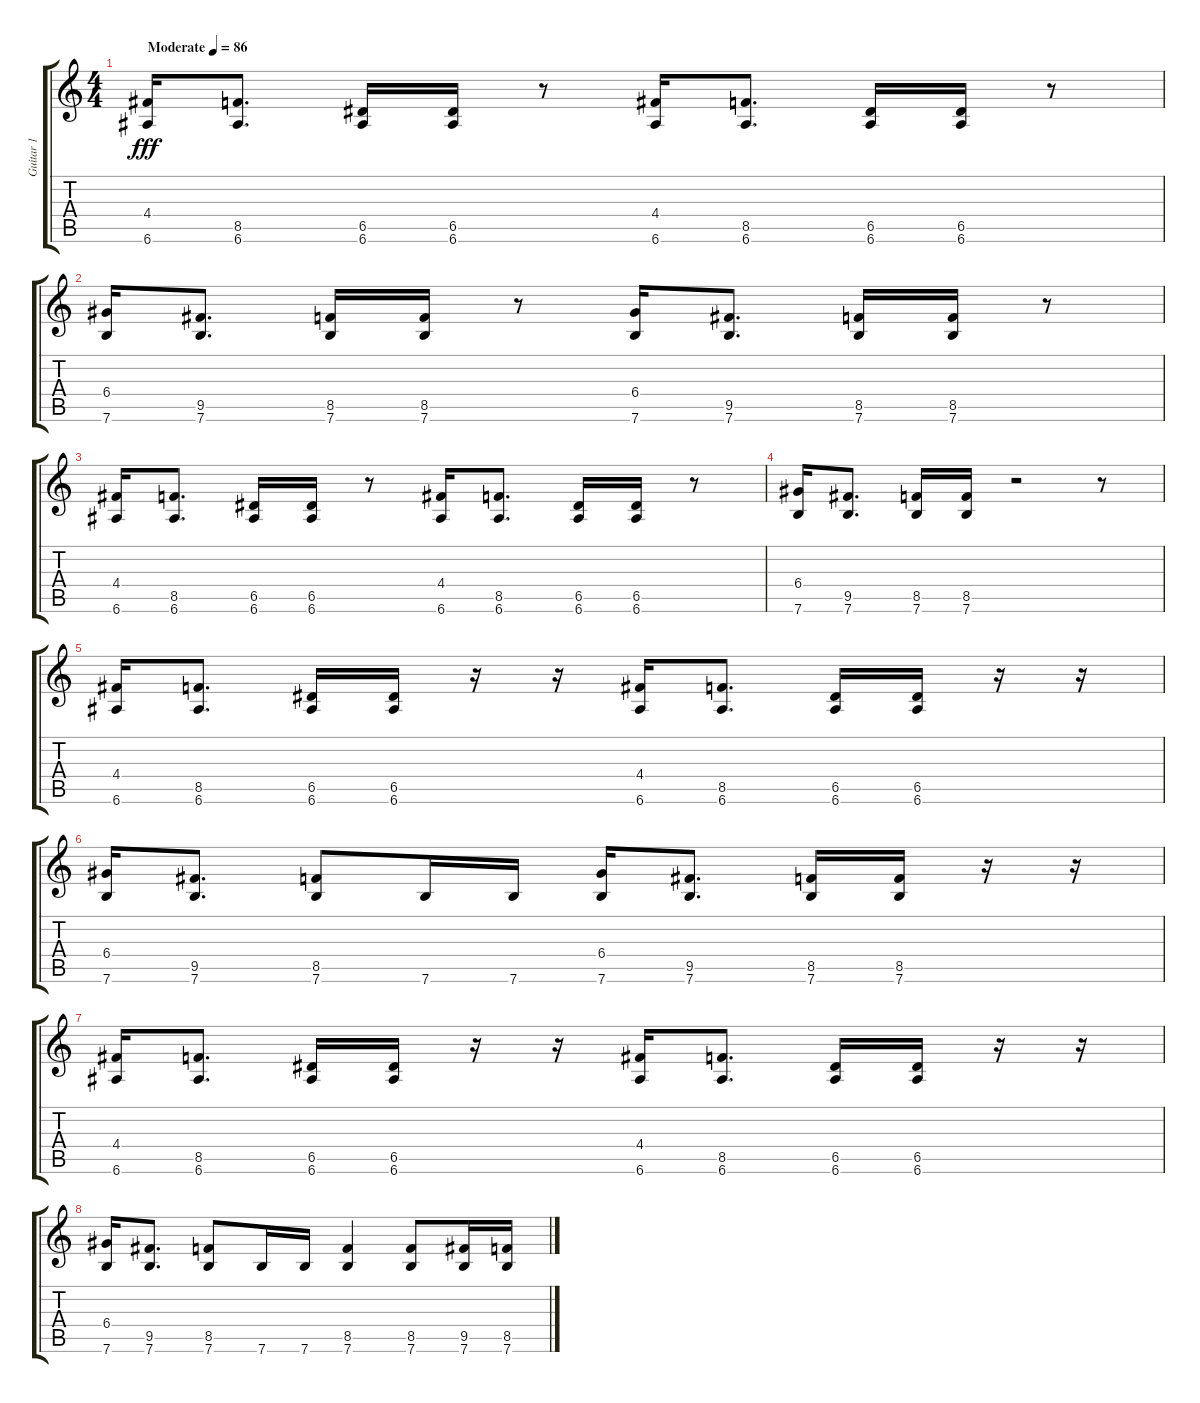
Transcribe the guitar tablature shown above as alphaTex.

\track ("Guitar 1" "Guitar 1") {instrument distortionguitar}
\staff {score tabs}
\tuning (E4 B3 G3 D3 A2 E2) {hide}
\ts (4 4)
\tempo (86 "Moderate")
\clef g2
\ks c
(4.4 6.6).16{dy fff instrument distortionguitar} (8.5 6.6).8{d} (6.5 6.6).16 (6.5 6.6).16 r.8 (4.4 6.6).16 (8.5 6.6).8{d} (6.5 6.6).16 (6.5 6.6).16 r.8 |
(6.4 7.6).16 (9.5 7.6).8{d} (8.5 7.6).16 (8.5 7.6).16 r.8 (6.4 7.6).16 (9.5 7.6).8{d} (8.5 7.6).16 (8.5 7.6).16 r.8 |
(4.4 6.6).16 (8.5 6.6).8{d} (6.5 6.6).16 (6.5 6.6).16 r.8 (4.4 6.6).16 (8.5 6.6).8{d} (6.5 6.6).16 (6.5 6.6).16 r.8 |
(6.4 7.6).16 (9.5 7.6).8{d} (8.5 7.6).16 (8.5 7.6).16 r.2 r.8 |
(4.4 6.6).16 (8.5 6.6).8{d} (6.5 6.6).16 (6.5 6.6).16 r.16 r.16 (4.4 6.6).16 (8.5 6.6).8{d} (6.5 6.6).16 (6.5 6.6).16 r.16 r.16 |
(6.4 7.6).16 (9.5 7.6).8{d} (8.5 7.6).8 7.6.16 7.6.16 (6.4 7.6).16 (9.5 7.6).8{d} (8.5 7.6).16 (8.5 7.6).16 r.16 r.16 |
(4.4 6.6).16 (8.5 6.6).8{d} (6.5 6.6).16 (6.5 6.6).16 r.16 r.16 (4.4 6.6).16 (8.5 6.6).8{d} (6.5 6.6).16 (6.5 6.6).16 r.16 r.16 |
(6.4 7.6).16 (9.5 7.6).8{d} (8.5 7.6).8 7.6.16 7.6.16 (8.5 7.6).4 (8.5 7.6).8 (9.5 7.6).16 (8.5 7.6).16
